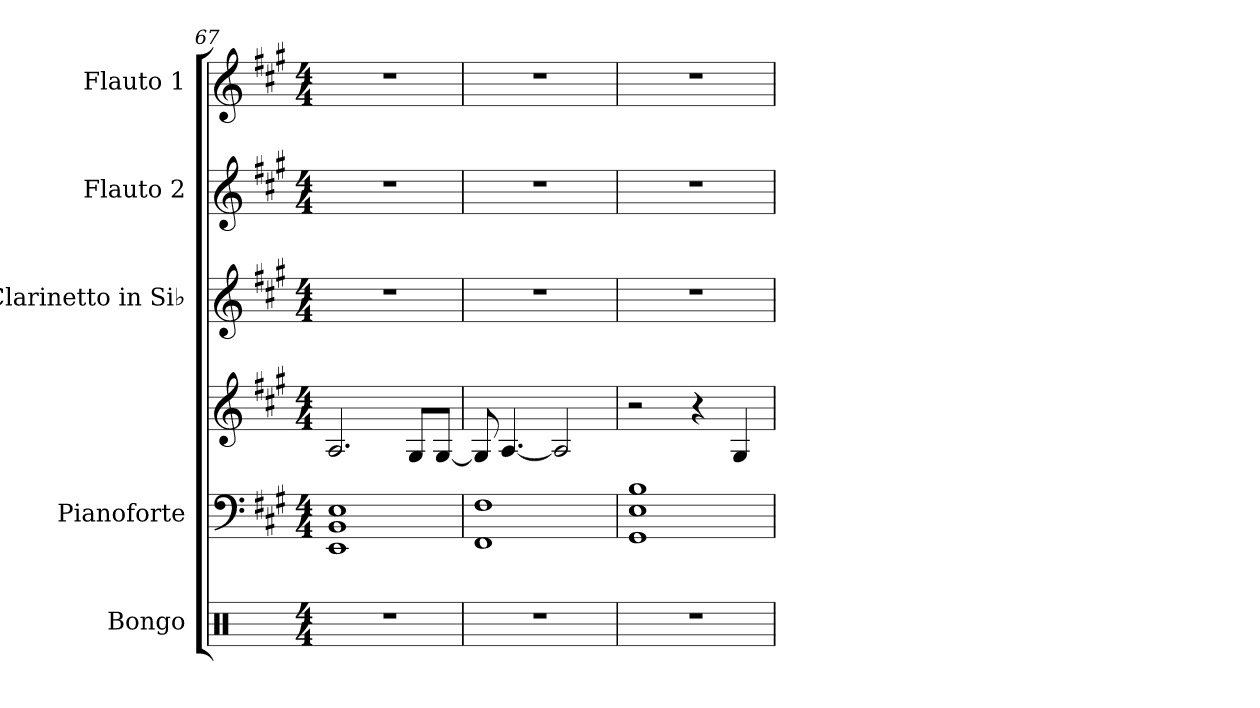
**kern	**kern	**kern	**kern	**kern	**kern
*part5	*part4	*part4	*part3	*part2	*part1
*staff6	*staff5	*staff4	*staff3	*staff2	*staff1
*I"Bongo	*I"Pianoforte	*	*I"Clarinetto in Si♭	*I"Flauto 2	*I"Flauto 1
*I'Bon.	*I'Pf.	*	*I'Cl. Si♭	*I'Fl.2	*I'Fl.1
*clefX	*clefF4	*clefG2	*clefG2	*clefG2	*clefG2
*	*	*	*ITrd1c2	*	*
*k[]	*k[f#c#g#]	*k[f#c#g#]	*k[f#]	*k[f#c#g#]	*k[f#c#g#]
*M4/4	*M4/4	*M4/4	*M4/4	*M4/4	*M4/4
=67	=67	=67	=67	=67	=67
1r	1EE 1BB 1E	2.A/	1r	1r	1r
.	.	8G#/L	.	.	.
.	.	[8G#/J	.	.	.
=68	=68	=68	=68	=68	=68
1r	1FF# 1F#	8G#/]	1r	1r	1r
.	.	[4.A/	.	.	.
.	.	2A/]	.	.	.
=69	=69	=69	=69	=69	=69
1r	1GG# 1E 1B	2r	1r	1r	1r
.	.	4r	.	.	.
.	.	4G#/	.	.	.
=	=	=	=	=	=
*-	*-	*-	*-	*-	*-
